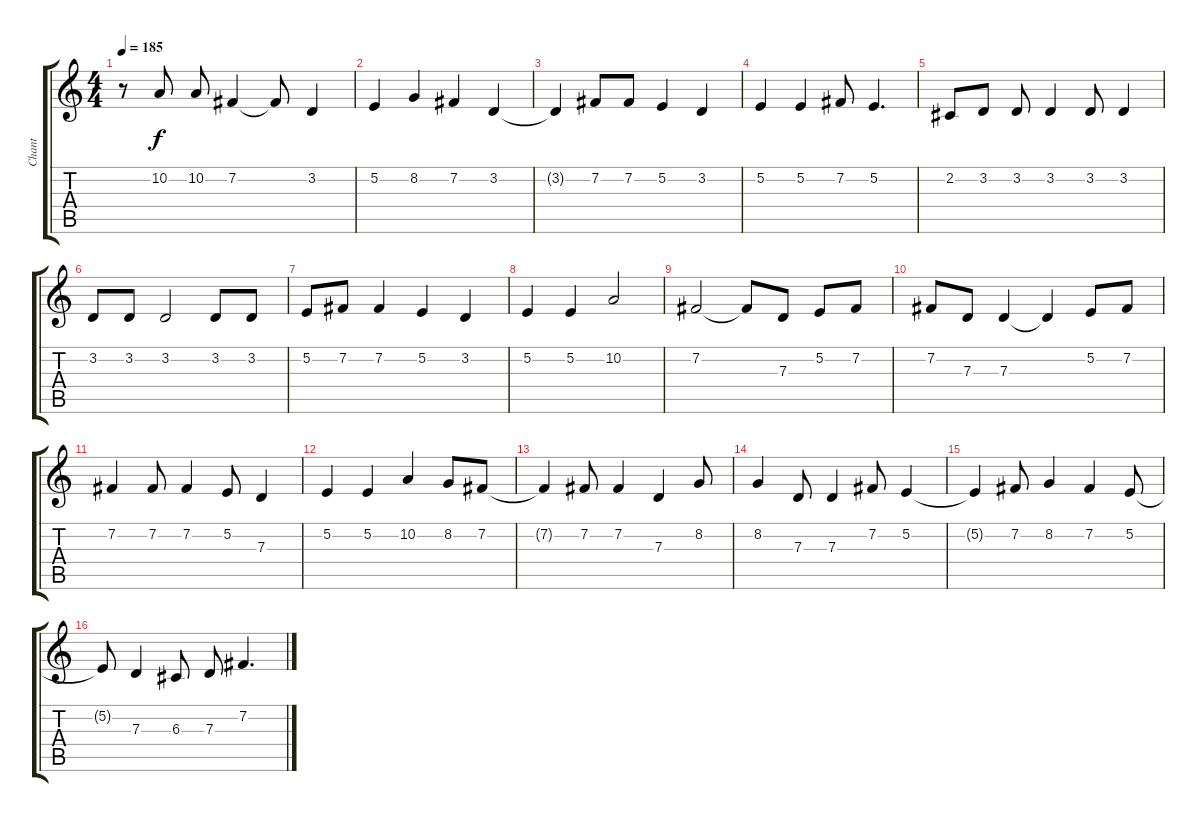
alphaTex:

\track ("Chant" "Chant") {instrument voiceoohs}
\staff {score tabs}
\tuning (E4 B3 G3 D3 A2 E2) {hide}
\ts (4 4)
\tempo 185
\clef g2
\ks c
r.8{dy f} 10.2.8 10.2.8 7.2.4 7.2{t}.8 3.2.4 |
5.2.4 8.2.4 7.2.4 3.2.4 |
3.2{t}.4 7.2.8 7.2.8 5.2.4 3.2.4 |
5.2.4 5.2.4 7.2.8 5.2.4{d} |
2.2.8 3.2.8 3.2.8 3.2.4 3.2.8 3.2.4 |
3.2.8 3.2.8 3.2.2 3.2.8 3.2.8 |
5.2.8 7.2.8 7.2.4 5.2.4 3.2.4 |
5.2.4 5.2.4 10.2.2 |
7.2.2 7.2{t}.8 7.3.8 5.2.8 7.2.8 |
7.2.8 7.3.8 7.3.4 7.3{t}.4 5.2.8 7.2.8 |
7.2.4 7.2.8 7.2.4 5.2.8 7.3.4 |
5.2.4 5.2.4 10.2.4 8.2.8 7.2.8 |
7.2{t}.4 7.2.8 7.2.4 7.3.4 8.2.8 |
8.2.4 7.3.8 7.3.4 7.2.8 5.2.4 |
5.2{t}.4 7.2.8 8.2.4 7.2.4 5.2.8 |
5.2{t}.8 7.3.4 6.3.8 7.3.8 7.2.4{d}
